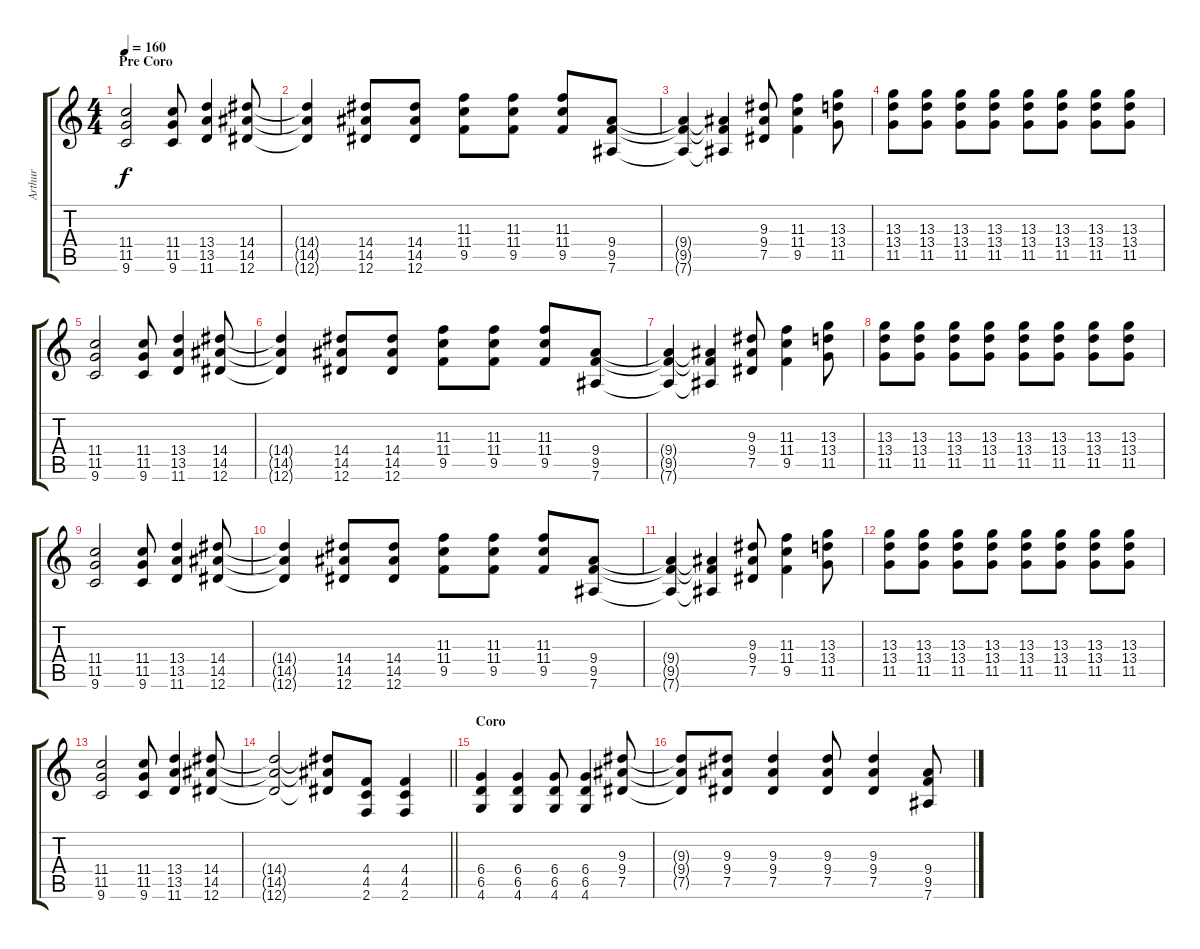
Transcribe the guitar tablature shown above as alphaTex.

\track ("Arthur" "Arthur") {instrument distortionguitar}
\staff {score tabs}
\tuning (Eb4 Bb3 Gb3 Db3 Ab2 Eb2) {hide}
\ts (4 4)
\section ("" "Pre Coro")
\tempo 160
\clef g2
\ks c
(11.4 11.5 9.6).2{dy f} (11.4 11.5 9.6).8 (13.4 13.5 11.6).4 (14.4 14.5 12.6).8 |
(14.4{t} 14.5{t} 12.6{t}).4 (14.4 14.5 12.6).8 (14.4 14.5 12.6).8 (11.3 11.4 9.5).8 (11.3 11.4 9.5).8 (11.3 11.4 9.5).8 (9.4 9.5 7.6).8 |
(9.4{t} 9.5{t} 7.6{t}).4 (9.4{t} 9.5{t} 7.6{t}).4 (9.3 9.4 7.5).8 (11.3 11.4 9.5).4 (13.3 13.4 11.5).8 |
(13.3 13.4 11.5).8 (13.3 13.4 11.5).8 (13.3 13.4 11.5).8 (13.3 13.4 11.5).8 (13.3 13.4 11.5).8 (13.3 13.4 11.5).8 (13.3 13.4 11.5).8 (13.3 13.4 11.5).8 |
(11.4 11.5 9.6).2 (11.4 11.5 9.6).8 (13.4 13.5 11.6).4 (14.4 14.5 12.6).8 |
(14.4{t} 14.5{t} 12.6{t}).4 (14.4 14.5 12.6).8 (14.4 14.5 12.6).8 (11.3 11.4 9.5).8 (11.3 11.4 9.5).8 (11.3 11.4 9.5).8 (9.4 9.5 7.6).8 |
(9.4{t} 9.5{t} 7.6{t}).4 (9.4{t} 9.5{t} 7.6{t}).4 (9.3 9.4 7.5).8 (11.3 11.4 9.5).4 (13.3 13.4 11.5).8 |
(13.3 13.4 11.5).8 (13.3 13.4 11.5).8 (13.3 13.4 11.5).8 (13.3 13.4 11.5).8 (13.3 13.4 11.5).8 (13.3 13.4 11.5).8 (13.3 13.4 11.5).8 (13.3 13.4 11.5).8 |
(11.4 11.5 9.6).2 (11.4 11.5 9.6).8 (13.4 13.5 11.6).4 (14.4 14.5 12.6).8 |
(14.4{t} 14.5{t} 12.6{t}).4 (14.4 14.5 12.6).8 (14.4 14.5 12.6).8 (11.3 11.4 9.5).8 (11.3 11.4 9.5).8 (11.3 11.4 9.5).8 (9.4 9.5 7.6).8 |
(9.4{t} 9.5{t} 7.6{t}).4 (9.4{t} 9.5{t} 7.6{t}).4 (9.3 9.4 7.5).8 (11.3 11.4 9.5).4 (13.3 13.4 11.5).8 |
(13.3 13.4 11.5).8 (13.3 13.4 11.5).8 (13.3 13.4 11.5).8 (13.3 13.4 11.5).8 (13.3 13.4 11.5).8 (13.3 13.4 11.5).8 (13.3 13.4 11.5).8 (13.3 13.4 11.5).8 |
(11.4 11.5 9.6).2 (11.4 11.5 9.6).8 (13.4 13.5 11.6).4 (14.4 14.5 12.6).8 |
\barLineRight lightlight
(14.4{t} 14.5{t} 12.6{t}).2 (14.4{t} 14.5{t} 12.6{t}).8 (4.4 4.5 2.6).8 (4.4 4.5 2.6).4 |
\section ("" "Coro")
(6.4 6.5 4.6).4 (6.4 6.5 4.6).4 (6.4 6.5 4.6).8 (6.4 6.5 4.6).4 (9.3 9.4 7.5).8 |
(9.3{t} 9.4{t} 7.5{t}).8 (9.3 9.4 7.5).8 (9.3 9.4 7.5).4 (9.3 9.4 7.5).8 (9.3 9.4 7.5).4 (9.4 9.5 7.6).8
